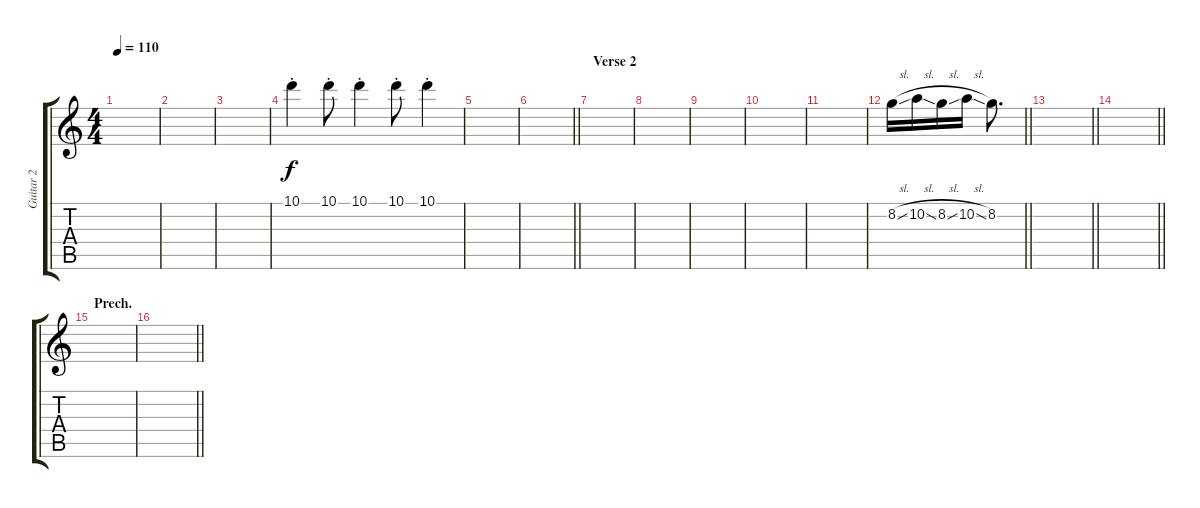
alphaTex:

\track ("Guitar 2" "Guitar 2") {instrument overdrivenguitar}
\staff {score tabs}
\tuning (E4 B3 G3 D3 A2 E2) {hide}
\ts (4 4)
\tempo 110
\clef g2
\ks c
|
|
|
10.1{st}.4 10.1{st}.8 10.1{st}.4 10.1{st}.8 10.1{st}.4 |
|
\barLineRight lightlight
|
\section ("" "Verse 2")
|
|
|
|
|
\barLineRight lightlight
8.2{sl}.16 10.2{sl}.16 8.2{sl}.16 10.2{sl}.16 8.2.8{d} |
\barLineRight lightlight
|
\barLineRight lightlight
|
\section ("" "Prech.")
|
\barLineRight lightlight
